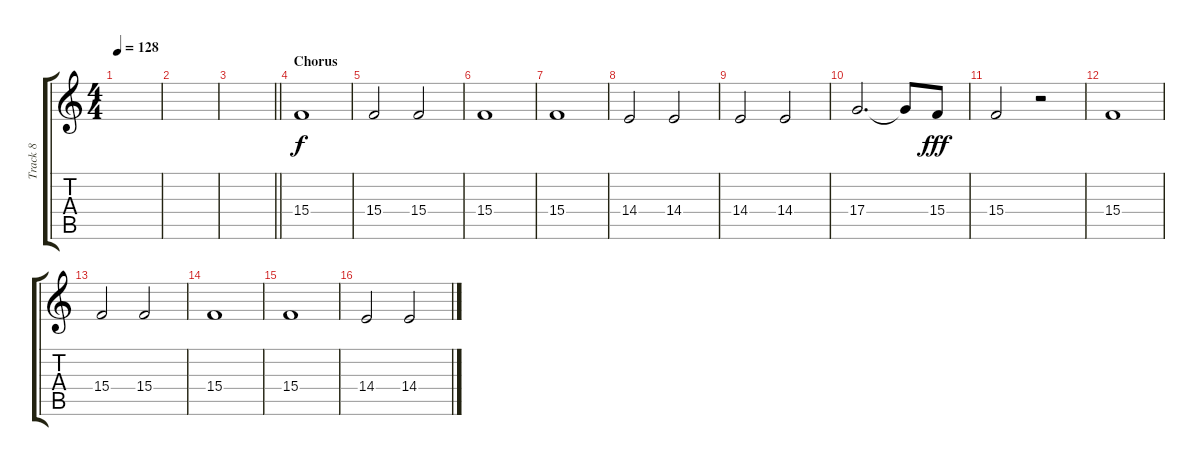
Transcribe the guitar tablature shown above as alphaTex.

\track ("Track 8" "Track 8") {instrument lead6voice}
\staff {score tabs}
\tuning (E4 B3 G3 D3 A2 D2) {hide}
\ts (4 4)
\tempo 128
\clef g2
\ks c
|
|
\barLineRight lightlight
|
\section ("" "Chorus")
15.4.1 |
15.4.2 15.4.2 |
15.4.1 |
15.4.1 |
14.4.2 14.4.2 |
14.4.2 14.4.2 |
17.4.2{d} 17.4{t}.8{dy f} 15.4.8{dy fff} |
15.4.2 r.2 |
15.4.1 |
15.4.2 15.4.2 |
15.4.1 |
15.4.1 |
14.4.2 14.4.2
